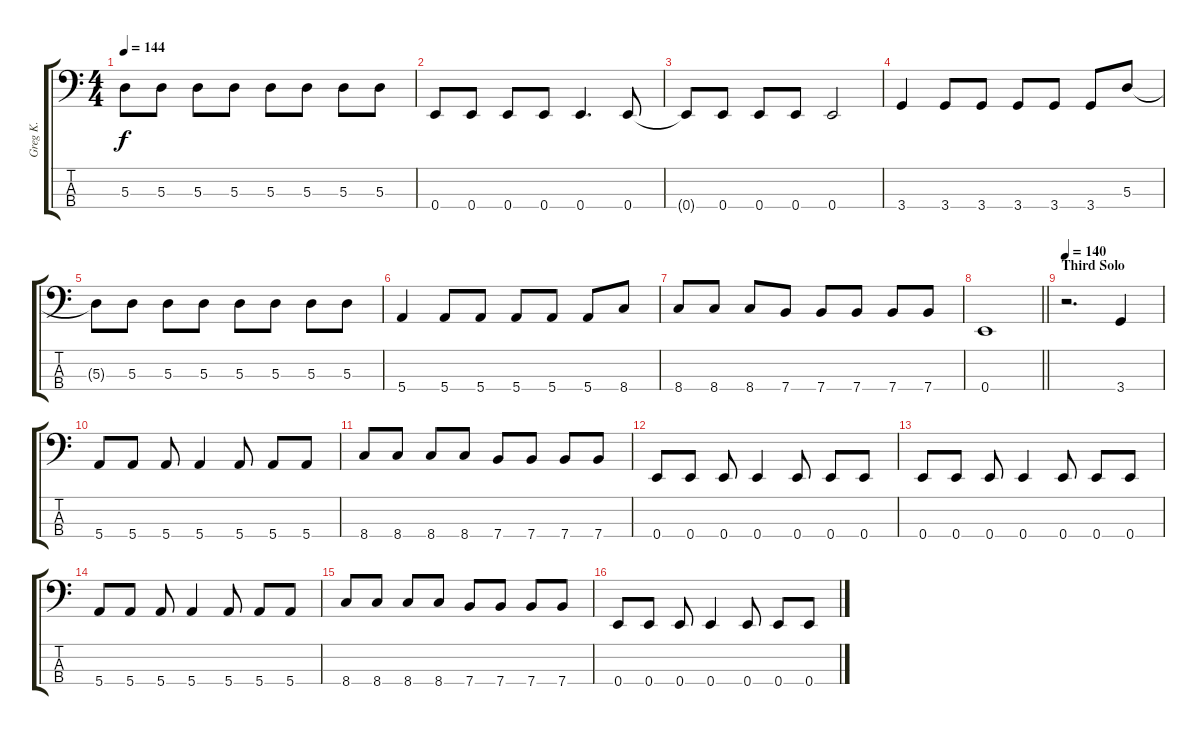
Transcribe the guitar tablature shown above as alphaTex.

\track ("Greg K." "Greg K.") {instrument electricbassfinger}
\staff {score tabs}
\tuning (G2 D2 A1 E1) {hide}
\ts (4 4)
\tempo 144
\clef f4
\ks c
5.3{t}.8{dy f} 5.3.8 5.3.8 5.3.8 5.3.8 5.3.8 5.3.8 5.3.8 |
0.4.8 0.4.8 0.4.8 0.4.8 0.4.4{d} 0.4.8 |
0.4{t}.8 0.4.8 0.4.8 0.4.8 0.4.2 |
3.4.4 3.4.8 3.4.8 3.4.8 3.4.8 3.4.8 5.3.8 |
5.3{t}.8 5.3.8 5.3.8 5.3.8 5.3.8 5.3.8 5.3.8 5.3.8 |
5.4.4 5.4.8 5.4.8 5.4.8 5.4.8 5.4.8 8.4.8 |
8.4.8 8.4.8 8.4.8 7.4.8 7.4.8 7.4.8 7.4.8 7.4.8 |
\barLineRight lightlight
0.4.1 |
\section ("" "Third Solo")
\tempo 140
r.2{d} 3.4.4 |
5.4.8 5.4.8 5.4.8 5.4.4 5.4.8 5.4.8 5.4.8 |
8.4.8 8.4.8 8.4.8 8.4.8 7.4.8 7.4.8 7.4.8 7.4.8 |
0.4.8 0.4.8 0.4.8 0.4.4 0.4.8 0.4.8 0.4.8 |
0.4.8 0.4.8 0.4.8 0.4.4 0.4.8 0.4.8 0.4.8 |
5.4.8 5.4.8 5.4.8 5.4.4 5.4.8 5.4.8 5.4.8 |
8.4.8 8.4.8 8.4.8 8.4.8 7.4.8 7.4.8 7.4.8 7.4.8 |
0.4.8 0.4.8 0.4.8 0.4.4 0.4.8 0.4.8 0.4.8
